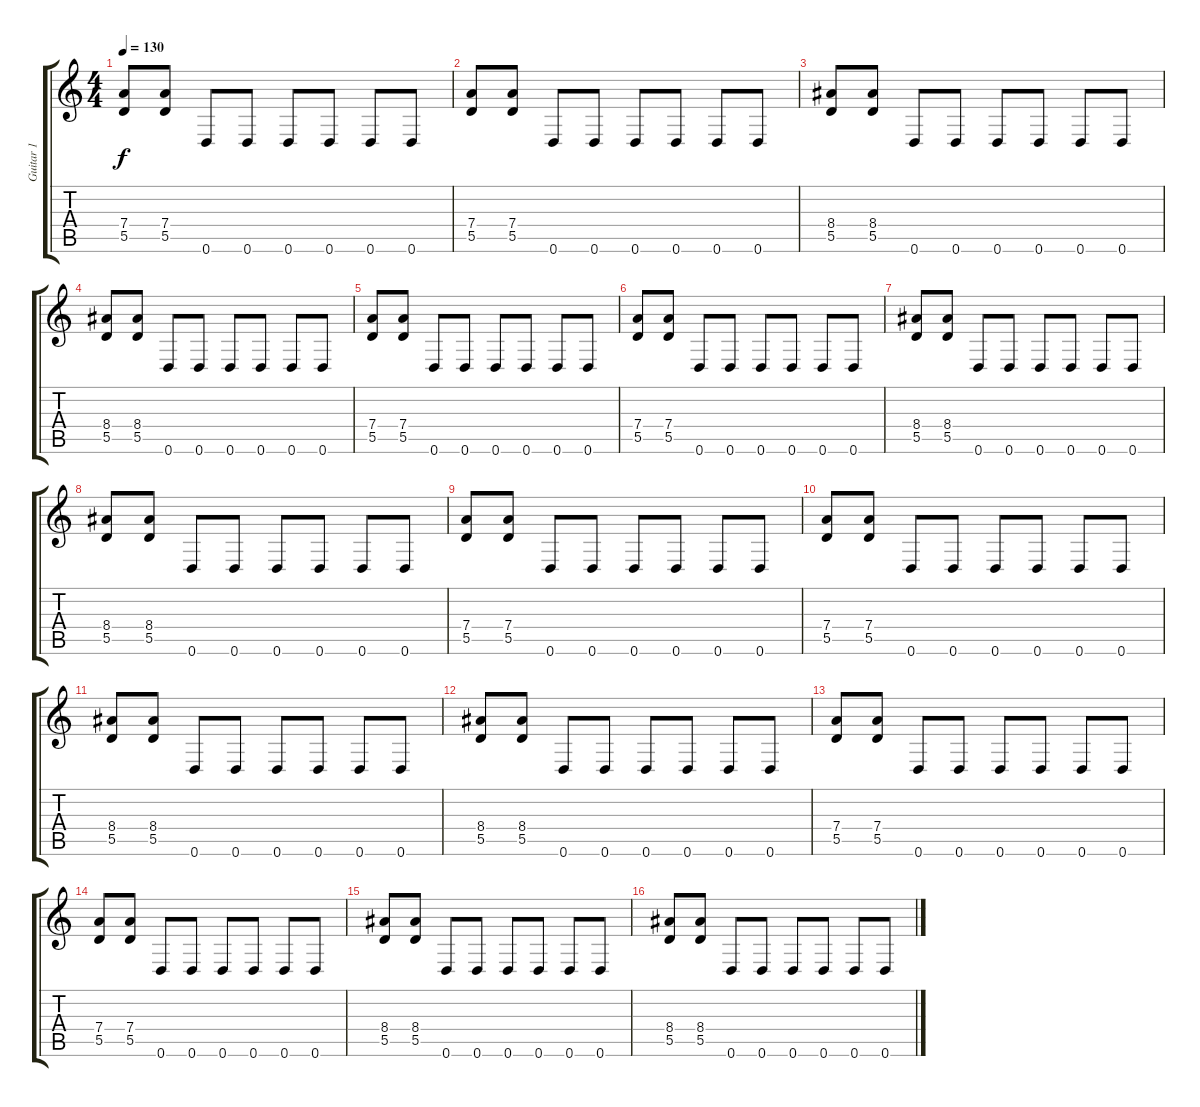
\track ("Guitar 1" "Guitar 1") {instrument distortionguitar}
\staff {score tabs}
\tuning (E4 B3 G3 D3 A2 D2) {hide}
\ts (4 4)
\tempo 130
\clef g2
\ks c
(7.4 5.5).8{dy f instrument distortionguitar} (7.4 5.5).8 0.6.8 0.6.8 0.6.8 0.6.8 0.6.8 0.6.8 |
(7.4 5.5).8 (7.4 5.5).8 0.6.8 0.6.8 0.6.8 0.6.8 0.6.8 0.6.8 |
(8.4 5.5).8 (8.4 5.5).8 0.6.8 0.6.8 0.6.8 0.6.8 0.6.8 0.6.8 |
(8.4 5.5).8 (8.4 5.5).8 0.6.8 0.6.8 0.6.8 0.6.8 0.6.8 0.6.8 |
(7.4 5.5).8 (7.4 5.5).8 0.6.8 0.6.8 0.6.8 0.6.8 0.6.8 0.6.8 |
(7.4 5.5).8 (7.4 5.5).8 0.6.8 0.6.8 0.6.8 0.6.8 0.6.8 0.6.8 |
(8.4 5.5).8 (8.4 5.5).8 0.6.8 0.6.8 0.6.8 0.6.8 0.6.8 0.6.8 |
(8.4 5.5).8 (8.4 5.5).8 0.6.8 0.6.8 0.6.8 0.6.8 0.6.8 0.6.8 |
(7.4 5.5).8 (7.4 5.5).8 0.6.8 0.6.8 0.6.8 0.6.8 0.6.8 0.6.8 |
(7.4 5.5).8 (7.4 5.5).8 0.6.8 0.6.8 0.6.8 0.6.8 0.6.8 0.6.8 |
(8.4 5.5).8 (8.4 5.5).8 0.6.8 0.6.8 0.6.8 0.6.8 0.6.8 0.6.8 |
(8.4 5.5).8 (8.4 5.5).8 0.6.8 0.6.8 0.6.8 0.6.8 0.6.8 0.6.8 |
(7.4 5.5).8 (7.4 5.5).8 0.6.8 0.6.8 0.6.8 0.6.8 0.6.8 0.6.8 |
(7.4 5.5).8 (7.4 5.5).8 0.6.8 0.6.8 0.6.8 0.6.8 0.6.8 0.6.8 |
(8.4 5.5).8 (8.4 5.5).8 0.6.8 0.6.8 0.6.8 0.6.8 0.6.8 0.6.8 |
(8.4 5.5).8 (8.4 5.5).8 0.6.8 0.6.8 0.6.8 0.6.8 0.6.8 0.6.8
